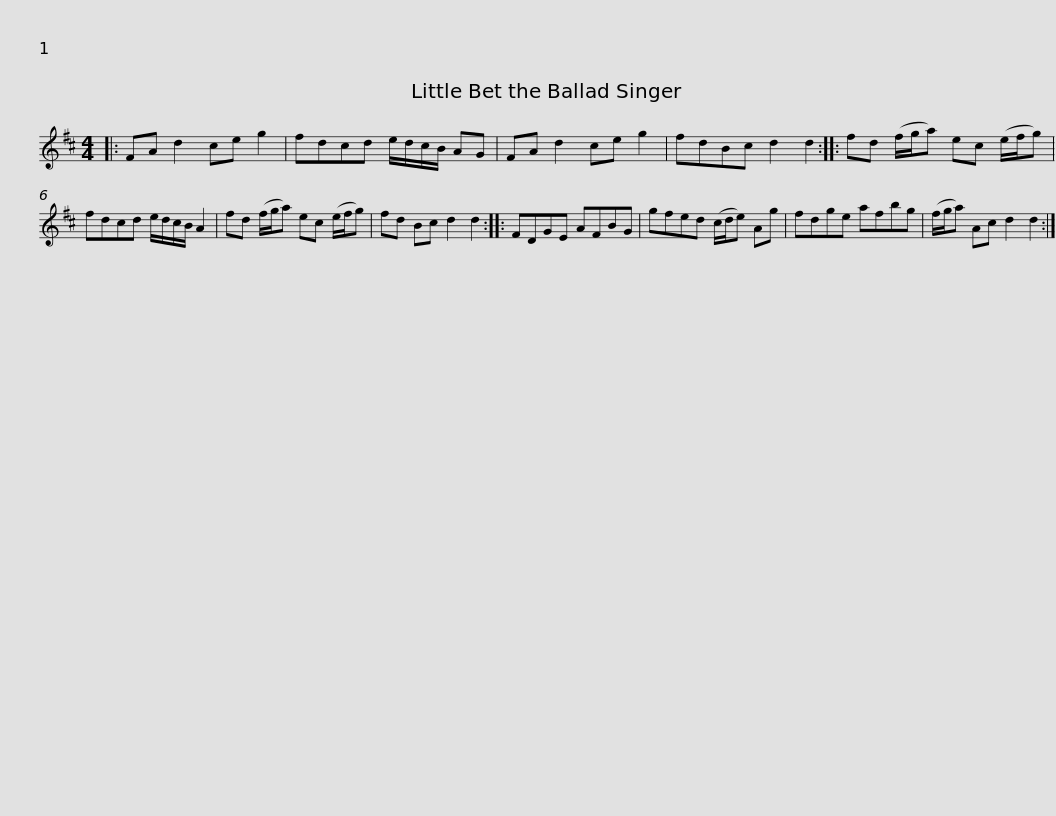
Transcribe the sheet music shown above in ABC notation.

X:1
L:1/8
M:4/4
I:linebreak $
K:D
V:1 treble
V:1
|: FA d2 ce g2 | fdcd e/d/c/B/ AG | FA d2 ce g2 | fdBc d2 d2 :: fd (f/g/a) ec (e/f/g) |$ %5
 fdcd e/d/c/B/ A2 | fd (f/g/a) ec (e/f/g) | fd Bc d2 d2 :: FDGE AFBG | gfed (c/d/e) Ag |$ %10
 fdge afbg | (f/g/a) Ac d2 d2 :| %12
